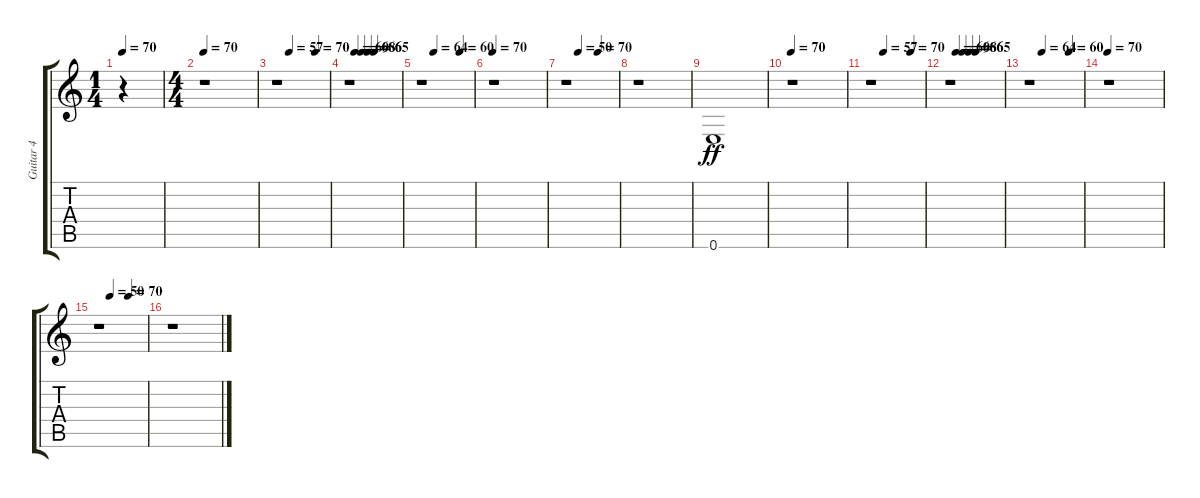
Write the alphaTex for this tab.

\track ("Guitar 4" "Guitar 4") {instrument acousticguitarnylon}
\staff {score tabs}
\tuning (E4 B3 G3 D3 A2 E2) {hide}
\ts (1 4)
\tempo 70
\clef g2
\ks c
r.4{dy ff instrument acousticguitarnylon} |
\ts (4 4)
\tempo 70
r.1 |
\tempo (57 0.25)
\tempo (70 0.75)
r.1 |
\tempo (69 0.125)
\tempo (68 0.25)
\tempo (66 0.375)
\tempo (65 0.5)
r.1 |
\tempo (64 0.25)
\tempo (60 0.75)
r.1 |
\tempo 70
r.1 |
\tempo (50 0.25)
\tempo (70 0.625)
r.1 |
r.1 |
0.6.1 |
\tempo 70
r.1 |
\tempo (57 0.25)
\tempo (70 0.75)
r.1 |
\tempo (69 0.125)
\tempo (68 0.25)
\tempo (66 0.375)
\tempo (65 0.5)
r.1 |
\tempo (64 0.25)
\tempo (60 0.75)
r.1 |
\tempo 70
r.1 |
\tempo (50 0.25)
\tempo (70 0.625)
r.1 |
r.1
